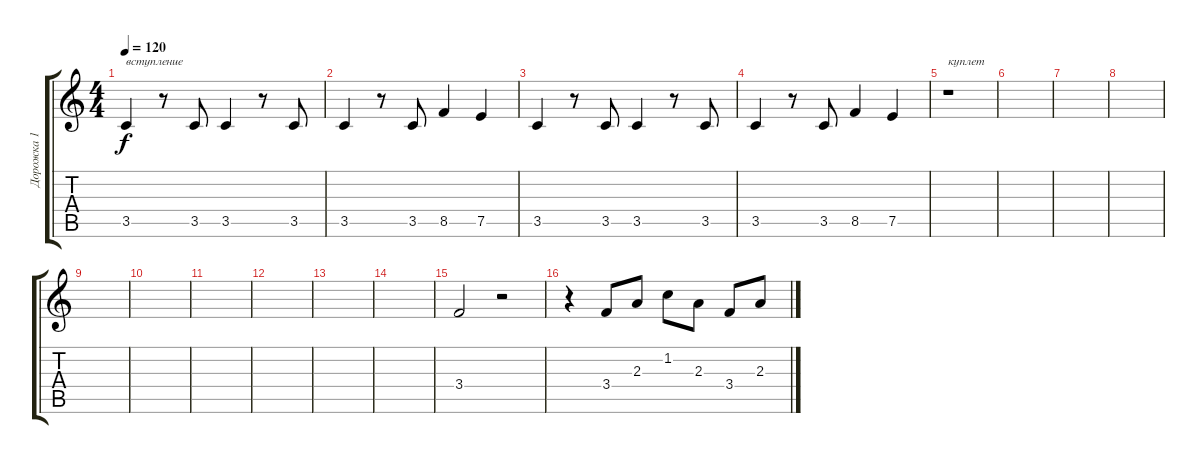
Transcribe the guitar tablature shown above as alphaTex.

\track ("Дорожка 1" "Дорожка 1") {instrument electricguitarjazz}
\staff {score tabs}
\tuning (E4 B3 G3 D3 A2 E2) {hide}
\ts (4 4)
\tempo 120
\clef g2
\ks c
3.5.4{txt "вступление" dy f volume 16 instrument acousticguitarsteel} r.8 3.5.8 3.5.4 r.8 3.5.8 |
3.5.4 r.8 3.5.8 8.5.4 7.5.4 |
3.5.4 r.8 3.5.8 3.5.4 r.8 3.5.8 |
3.5.4 r.8 3.5.8 8.5.4 7.5.4 |
r.1{txt "куплет"} |
|
|
|
|
|
|
|
|
|
3.4.2{instrument electricguitarjazz} r.2 |
r.4 3.4.8 2.3.8 1.2.8 2.3.8 3.4.8 2.3.8
